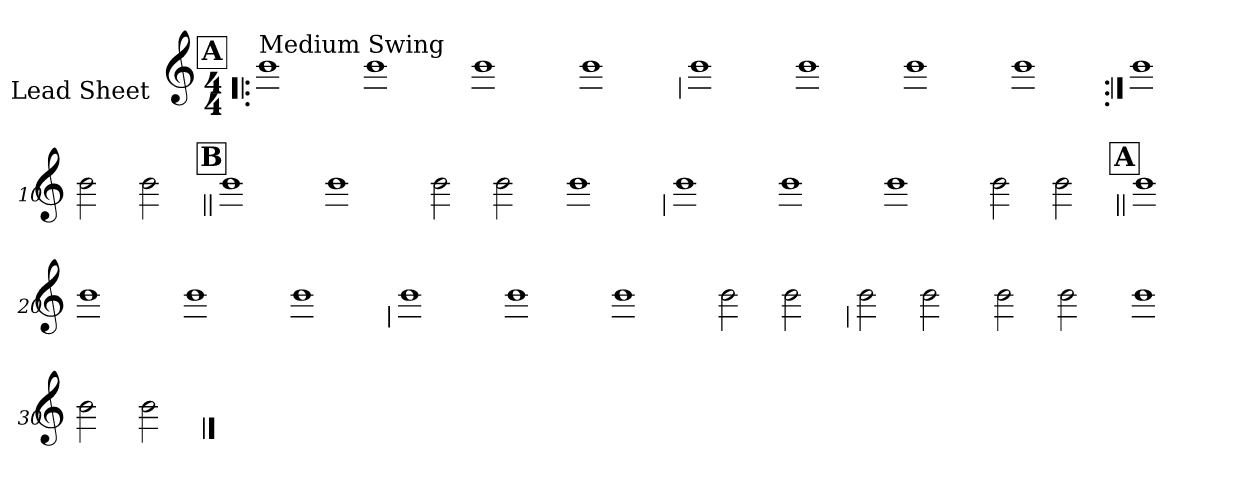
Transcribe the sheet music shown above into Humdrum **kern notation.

**kern
*part1
*staff1
*I"Lead Sheet
*stria0
*clefG2
*k[]
*C:
*M4/4
!!LO:REH:place=s1:a:t=A
=1!|:
!LO:TX:a:t=Medium Swing
1b
=2-
1b
=3-
1b
=4-
1b
!!LO:LB:g=z
=5
1b
=6-
1b
=7-
1b
=8-
1b
!!LO:LB:g=z
=9:|!
1b
=10-
2b
2b
!!LO:LB:g=z
!!LO:REH:place=s1:a:t=B
=11||
1b
=12-
1b
=13-
2b
2b
=14-
1b
!!LO:LB:g=z
=15
1b
=16-
1b
=17-
1b
=18-
2b
2b
!!LO:LB:g=z
!!LO:REH:place=s1:a:t=A
=19||
1b
=20-
1b
=21-
1b
=22-
1b
!!LO:LB:g=z
=23
1b
=24-
1b
=25-
1b
=26-
2b
2b
!!LO:LB:g=z
=27
2b
2b
=28-
2b
2b
=29-
1b
=30-
2b
2b
==
*-
